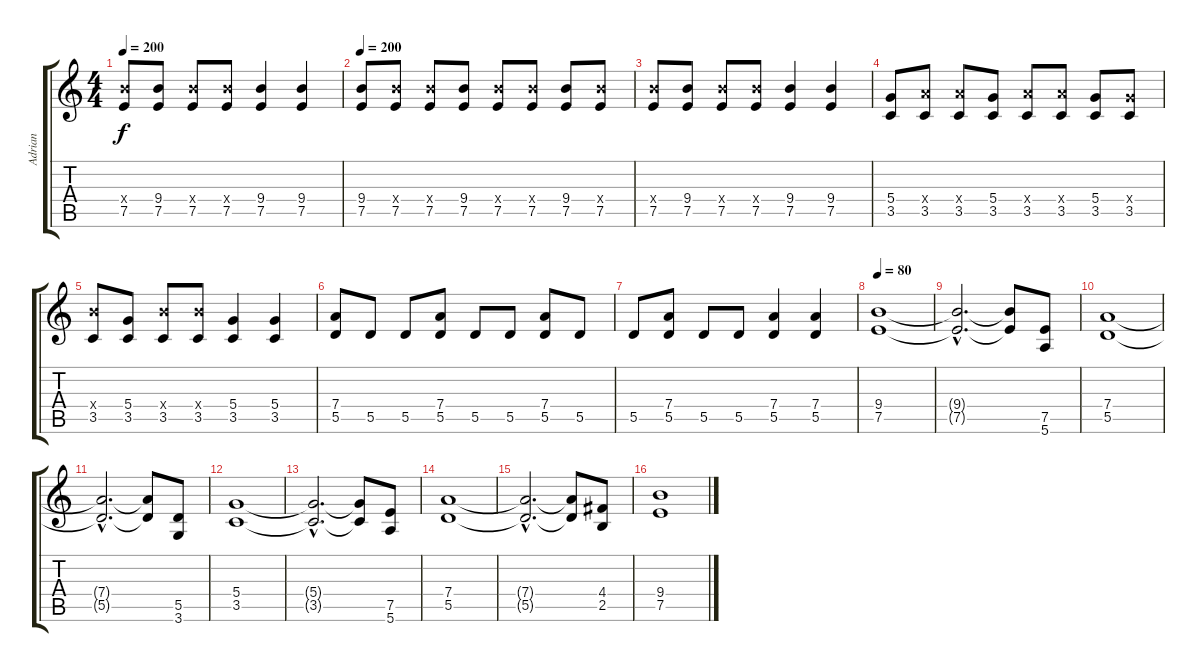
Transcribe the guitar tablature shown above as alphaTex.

\track ("Adrian" "Adrian") {instrument distortionguitar}
\staff {score tabs}
\tuning (E4 B3 G3 D3 A2 E2) {hide}
\ts (4 4)
\tempo 200
\clef g2
\ks c
(9.4{x} 7.5).8{dy f} (9.4 7.5).8 (9.4{x} 7.5).8 (9.4{x} 7.5).8 (9.4 7.5).4 (9.4 7.5).4 |
\tempo 200
(9.4 7.5).8 (9.4{x} 7.5).8 (9.4{x} 7.5).8 (9.4 7.5).8 (9.4{x} 7.5).8 (9.4{x} 7.5).8 (9.4 7.5).8 (9.4{x} 7.5).8 |
(9.4{x} 7.5).8 (9.4 7.5).8 (9.4{x} 7.5).8 (9.4{x} 7.5).8 (9.4 7.5).4 (9.4 7.5).4 |
(5.4 3.5).8 (7.4{x} 3.5).8 (7.4{x} 3.5).8 (5.4 3.5).8 (7.4{x} 3.5).8 (7.4{x} 3.5).8 (5.4 3.5).8 (5.4{x} 3.5).8 |
(9.4{x} 3.5).8 (5.4 3.5).8 (9.4{x} 3.5).8 (9.4{x} 3.5).8 (5.4 3.5).4 (5.4 3.5).4 |
(7.4 5.5).8 5.5.8 5.5.8 (7.4 5.5).8 5.5.8 5.5.8 (7.4 5.5).8 5.5.8 |
5.5.8 (7.4 5.5).8 5.5.8 5.5.8 (7.4 5.5).4 (7.4 5.5).4 |
\tempo 80
(9.4 7.5).1 |
(9.4{hac t} 7.5{hac t}).2{d} (9.4{t} 7.5{t}).8 (7.5 5.6).8 |
(7.4 5.5).1 |
(7.4{hac t} 5.5{hac t}).2{d} (7.4{t} 5.5{t}).8 (5.5 3.6).8 |
(5.4 3.5).1 |
(5.4{hac t} 3.5{hac t}).2{d} (5.4{t} 3.5{t}).8 (7.5 5.6).8 |
(7.4 5.5).1 |
(7.4{hac t} 5.5{hac t}).2{d} (7.4{t} 5.5{t}).8 (4.4 2.5).8 |
(9.4 7.5).1
